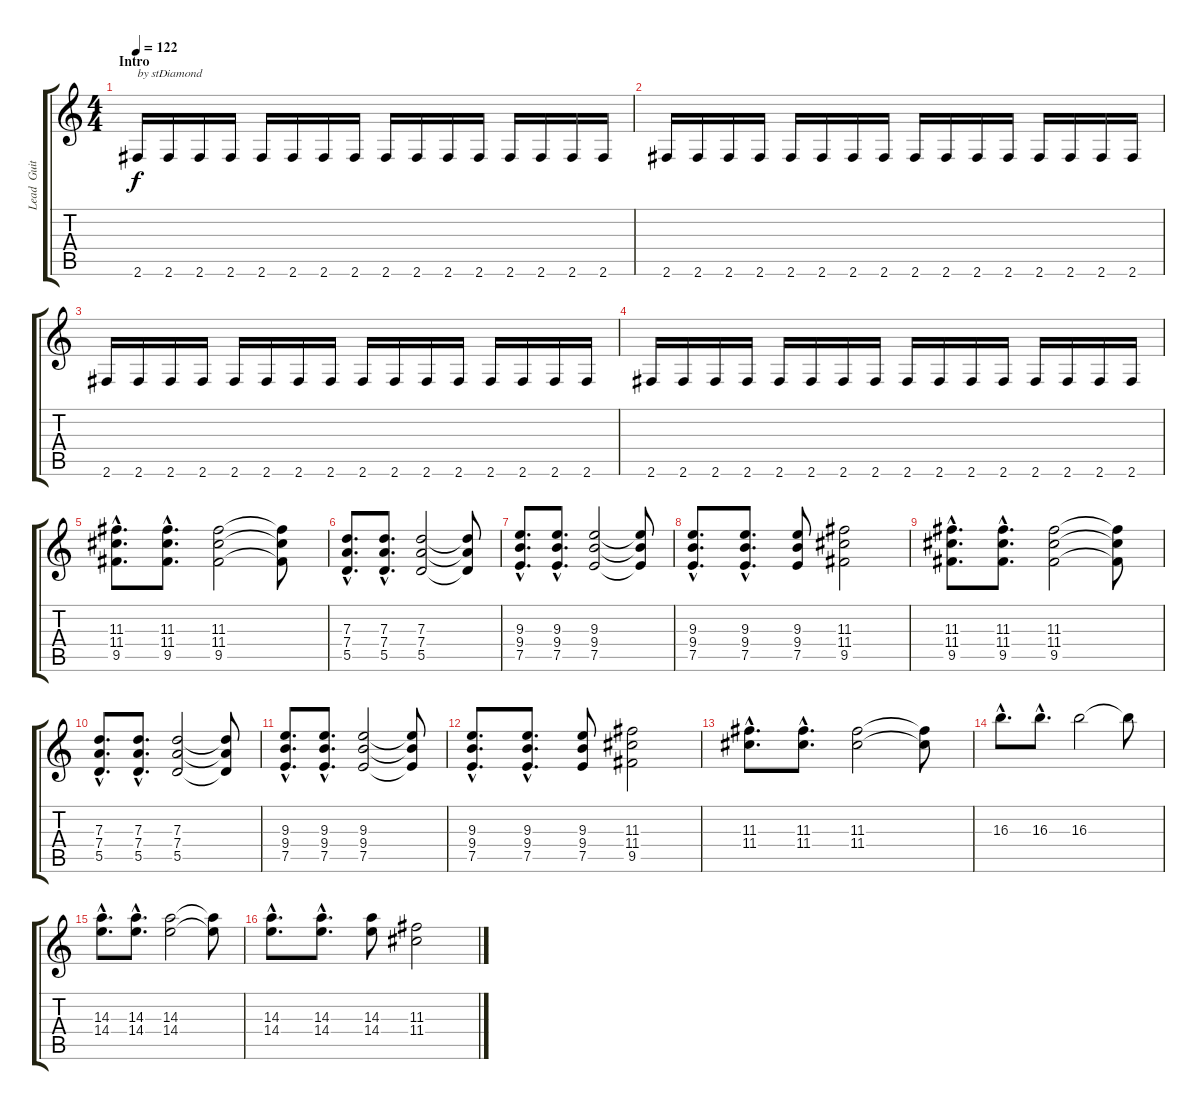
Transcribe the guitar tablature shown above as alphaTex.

\track ("Lead  Guitar" "Lead  Guit") {instrument distortionguitar}
\staff {score tabs}
\tuning (E4 B3 G3 D3 A2 E2) {hide}
\ts (4 4)
\section ("" "Intro")
\tempo 122
\clef g2
\ks c
2.6.16{txt "by stDiamond" dy f instrument distortionguitar} 2.6.16 2.6.16 2.6.16 2.6.16 2.6.16 2.6.16 2.6.16 2.6.16 2.6.16 2.6.16 2.6.16 2.6.16 2.6.16 2.6.16 2.6.16 |
2.6.16 2.6.16 2.6.16 2.6.16 2.6.16 2.6.16 2.6.16 2.6.16 2.6.16 2.6.16 2.6.16 2.6.16 2.6.16 2.6.16 2.6.16 2.6.16 |
2.6.16 2.6.16 2.6.16 2.6.16 2.6.16 2.6.16 2.6.16 2.6.16 2.6.16 2.6.16 2.6.16 2.6.16 2.6.16 2.6.16 2.6.16 2.6.16 |
2.6.16 2.6.16 2.6.16 2.6.16 2.6.16 2.6.16 2.6.16 2.6.16 2.6.16 2.6.16 2.6.16 2.6.16 2.6.16 2.6.16 2.6.16 2.6.16 |
(11.3{hac} 11.4{hac} 9.5{hac}).8{d} (11.3{hac} 11.4{hac} 9.5{hac}).8{d} (11.3 11.4 9.5).2 (11.3{t} 11.4{t} 9.5{t}).8 |
(7.3{hac} 7.4{hac} 5.5{hac}).8{d} (7.3{hac} 7.4{hac} 5.5{hac}).8{d} (7.3 7.4 5.5).2 (7.3{t} 7.4{t} 5.5{t}).8 |
(9.3{hac} 9.4{hac} 7.5{hac}).8{d} (9.3{hac} 9.4{hac} 7.5{hac}).8{d} (9.3 9.4 7.5).2 (9.3{t} 9.4{t} 7.5{t}).8 |
(9.3{hac} 9.4{hac} 7.5{hac}).8{d} (9.3{hac} 9.4{hac} 7.5{hac}).8{d} (9.3 9.4 7.5).8 (11.3 11.4 9.5).2 |
(11.3{hac} 11.4{hac} 9.5{hac}).8{d} (11.3{hac} 11.4{hac} 9.5{hac}).8{d} (11.3 11.4 9.5).2 (11.3{t} 11.4{t} 9.5{t}).8 |
(7.3{hac} 7.4{hac} 5.5{hac}).8{d} (7.3{hac} 7.4{hac} 5.5{hac}).8{d} (7.3 7.4 5.5).2 (7.3{t} 7.4{t} 5.5{t}).8 |
(9.3{hac} 9.4{hac} 7.5{hac}).8{d} (9.3{hac} 9.4{hac} 7.5{hac}).8{d} (9.3 9.4 7.5).2 (9.3{t} 9.4{t} 7.5{t}).8 |
(9.3{hac} 9.4{hac} 7.5{hac}).8{d} (9.3{hac} 9.4{hac} 7.5{hac}).8{d} (9.3 9.4 7.5).8 (11.3 11.4 9.5).2 |
(11.3{hac} 11.4{hac}).8{d} (11.3{hac} 11.4{hac}).8{d} (11.3 11.4).2 (11.3{t} 11.4{t}).8 |
16.3{hac}.8{d} 16.3{hac}.8{d} 16.3.2 16.3{t}.8 |
(14.3{hac} 14.4{hac}).8{d} (14.3{hac} 14.4{hac}).8{d} (14.3 14.4).2 (14.3{t} 14.4{t}).8 |
(14.3{hac} 14.4{hac}).8{d} (14.3{hac} 14.4{hac}).8{d} (14.3 14.4).8 (11.3 11.4).2
